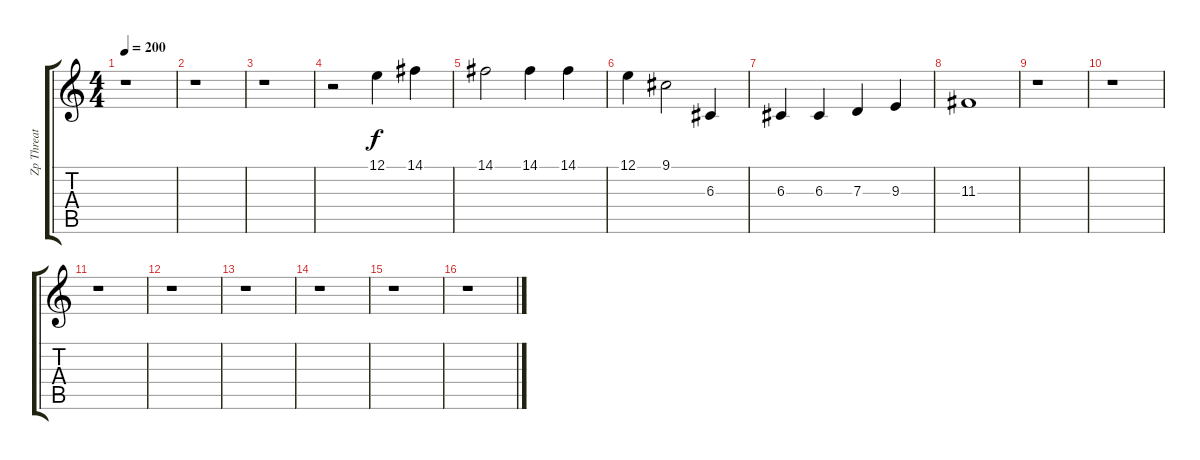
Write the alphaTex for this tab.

\track ("Zp Threat | Harmonic" "Zp Threat ") {instrument bassoon}
\staff {score tabs}
\tuning (E4 B3 G3 D3 A2 E2) {hide}
\ts (4 4)
\tempo 200
\clef g2
\ks c
r.1{dy f} |
r.1 |
r.1 |
r.2 12.1.4 14.1.4 |
14.1.2 14.1.4 14.1.4 |
12.1.4 9.1.2 6.3.4 |
6.3.4 6.3.4 7.3.4 9.3.4 |
11.3.1 |
r.1 |
r.1 |
r.1 |
r.1 |
r.1 |
r.1 |
r.1 |
r.1
